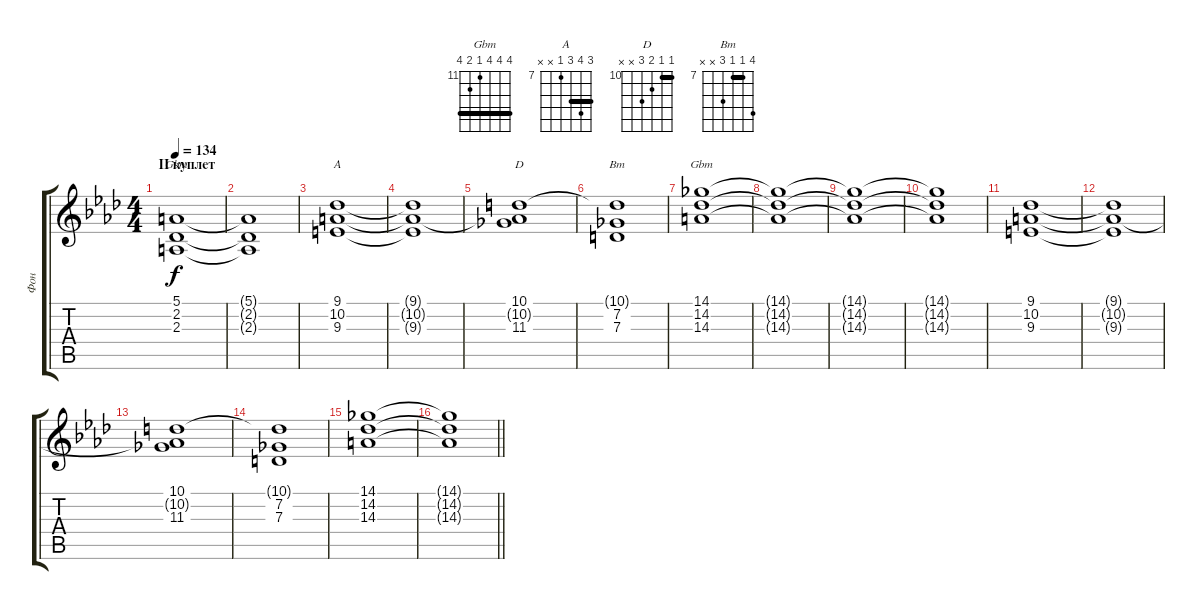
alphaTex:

\track ("Фон" "Фон") {instrument pad2warm}
\staff {score tabs}
\tuning (E4 B3 G3 D3 A2 E2) {hide}
\chord ("Gbm" 5 2 2 4 x x) {barre 2}
\chord ("A" 9 10 9 7 x x) {firstfret 7 barre 9}
\chord ("D" 10 10 11 12 x x) {firstfret 10 barre 10}
\chord ("Bm" 10 7 7 9 x x) {firstfret 7 barre 7}
\chord ("Gbm" 14 14 14 11 12 14) {firstfret 11 barre 14}
\ts (4 4)
\section ("" "II куплет")
\tempo 134
\clef g2
\ks fminor
(5.1 2.2 2.3).1{ch "Gbm" dy f} |
(5.1{t} 2.2{t} 2.3{t}).1 |
(9.1 10.2 9.3).1{ch "A"} |
(9.1{t} 10.2{t} 9.3{t}).1 |
(10.1 10.2{t} 11.3).1{ch "D"} |
(10.1{t} 7.2 7.3).1{ch "Bm"} |
(14.1 14.2 14.3).1{ch "Gbm"} |
(14.1{t} 14.2{t} 14.3{t}).1 |
(14.1{t} 14.2{t} 14.3{t}).1 |
(14.1{t} 14.2{t} 14.3{t}).1 |
(9.1 10.2 9.3).1 |
(9.1{t} 10.2{t} 9.3{t}).1 |
(10.1 10.2{t} 11.3).1 |
(10.1{t} 7.2 7.3).1 |
(14.1 14.2 14.3).1 |
\barLineRight lightlight
(14.1{t} 14.2{t} 14.3{t}).1
